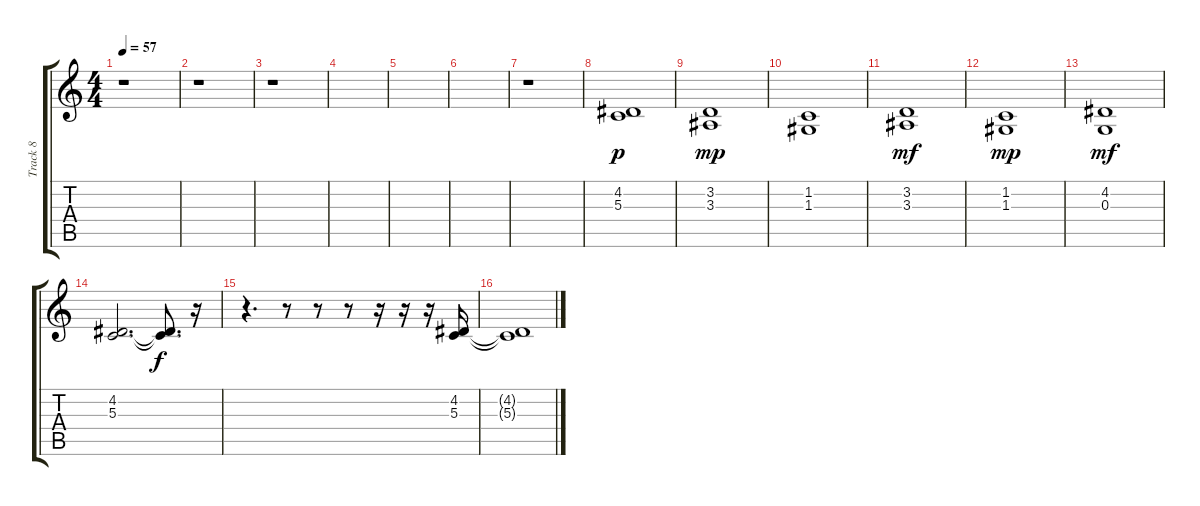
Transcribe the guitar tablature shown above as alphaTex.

\track ("Track 8" "Track 8") {instrument synthvoice}
\staff {score tabs}
\tuning (E4 B3 G3 D3 A2 E2) {hide}
\ts (4 4)
\tempo 57
\clef g2
\ks c
r.1{dy f} |
r.1 |
r.1 |
|
|
|
r.1 |
(4.2 5.3).1{dy p} |
(3.2 3.3).1{dy mp} |
(1.2 1.3).1 |
(3.2 3.3).1{dy mf} |
(1.2 1.3).1{dy mp} |
(4.2 0.3).1{dy mf} |
(4.2 5.3).2{d} (4.2{t} 5.3{t}).8{d dy f} r.16 |
r.4{d} r.8 r.8 r.8 r.16 r.16 r.16 (4.2 5.3).16 |
(4.2{t} 5.3{t}).1
